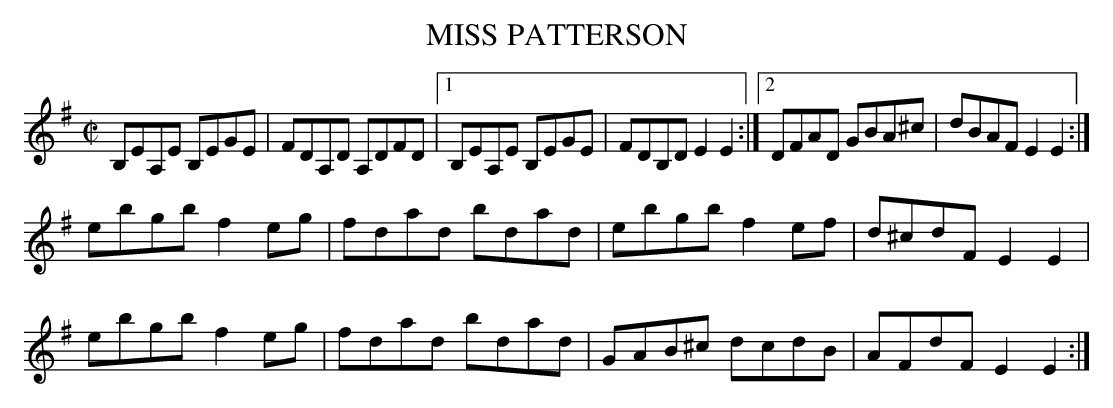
X:1
T:MISS PATTERSON
"Blue Bells". Single in source.
M:C|
L:1/8
K:Em
B,EA,E B,EGE|FDA,D A,DFD|1 B,EA,E B,EGE|FDB,D E2E2:|\
[2 DFAD GBA^c|dBAF E2E2 :|
ebgb f2eg|fdad bdad|ebgb f2ef|d^cdF E2E2|
ebgb f2eg|fdad bdad|GAB^c dcdB|AFdF E2E2 :|
